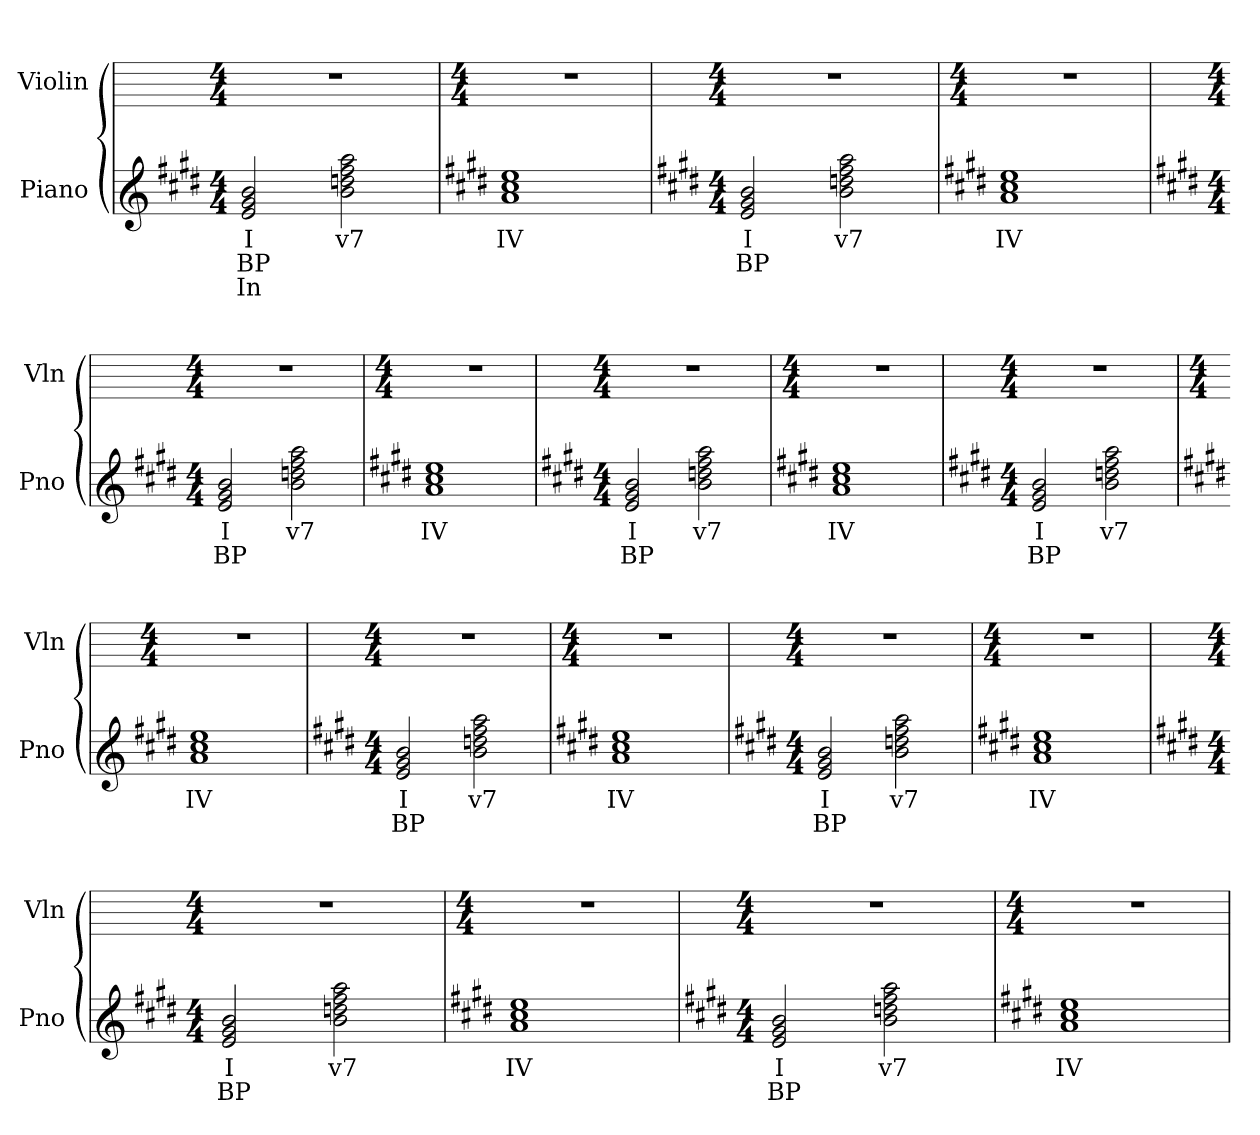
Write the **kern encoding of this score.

**kern	**text	**text	**text	**kern
*part2	*part2	*part2	*part2	*part1
*staff2	*staff2	*staff2	*staff2	*staff1
*I"Piano	*	*	*	*I"Violin
*I'Pno	*	*	*	*I'Vln
*k[f#c#g#d#]	*	*	*	*
*E:	*	*	*	*
*M4/4	*	*	*	*M4/4
=	=	=	=	=
2e 2g# 2b	I	BP	In	1r
2b 2ddn 2ff# 2aa	v7	.	.	.
=	=	=	=	=
*k[f#c#g#d#]	*	*	*	*
*E:	*	*	*	*
*	*	*	*	*M4/4
1a 1cc# 1ee	IV	.	.	1r
=	=	=	=	=
*k[f#c#g#d#]	*	*	*	*
*E:	*	*	*	*
*M4/4	*	*	*	*M4/4
2e 2g# 2b	I	BP	.	1r
2b 2ddn 2ff# 2aa	v7	.	.	.
=	=	=	=	=
*k[f#c#g#d#]	*	*	*	*
*E:	*	*	*	*
*	*	*	*	*M4/4
1a 1cc# 1ee	IV	.	.	1r
=	=	=	=	=
*k[f#c#g#d#]	*	*	*	*
*E:	*	*	*	*
*M4/4	*	*	*	*M4/4
2e 2g# 2b	I	BP	.	1r
2b 2ddn 2ff# 2aa	v7	.	.	.
=	=	=	=	=
*k[f#c#g#d#]	*	*	*	*
*E:	*	*	*	*
*	*	*	*	*M4/4
1a 1cc# 1ee	IV	.	.	1r
=	=	=	=	=
*k[f#c#g#d#]	*	*	*	*
*E:	*	*	*	*
*M4/4	*	*	*	*M4/4
2e 2g# 2b	I	BP	.	1r
2b 2ddn 2ff# 2aa	v7	.	.	.
=	=	=	=	=
*k[f#c#g#d#]	*	*	*	*
*E:	*	*	*	*
*	*	*	*	*M4/4
1a 1cc# 1ee	IV	.	.	1r
=	=	=	=	=
*k[f#c#g#d#]	*	*	*	*
*E:	*	*	*	*
*M4/4	*	*	*	*M4/4
2e 2g# 2b	I	BP	.	1r
2b 2ddn 2ff# 2aa	v7	.	.	.
=	=	=	=	=
*k[f#c#g#d#]	*	*	*	*
*E:	*	*	*	*
*	*	*	*	*M4/4
1a 1cc# 1ee	IV	.	.	1r
=	=	=	=	=
*k[f#c#g#d#]	*	*	*	*
*E:	*	*	*	*
*M4/4	*	*	*	*M4/4
2e 2g# 2b	I	BP	.	1r
2b 2ddn 2ff# 2aa	v7	.	.	.
=	=	=	=	=
*k[f#c#g#d#]	*	*	*	*
*E:	*	*	*	*
*	*	*	*	*M4/4
1a 1cc# 1ee	IV	.	.	1r
=	=	=	=	=
*k[f#c#g#d#]	*	*	*	*
*E:	*	*	*	*
*M4/4	*	*	*	*M4/4
2e 2g# 2b	I	BP	.	1r
2b 2ddn 2ff# 2aa	v7	.	.	.
=	=	=	=	=
*k[f#c#g#d#]	*	*	*	*
*E:	*	*	*	*
*	*	*	*	*M4/4
1a 1cc# 1ee	IV	.	.	1r
=	=	=	=	=
*k[f#c#g#d#]	*	*	*	*
*E:	*	*	*	*
*M4/4	*	*	*	*M4/4
2e 2g# 2b	I	BP	.	1r
2b 2ddn 2ff# 2aa	v7	.	.	.
=	=	=	=	=
*k[f#c#g#d#]	*	*	*	*
*E:	*	*	*	*
*	*	*	*	*M4/4
1a 1cc# 1ee	IV	.	.	1r
=	=	=	=	=
*k[f#c#g#d#]	*	*	*	*
*E:	*	*	*	*
*M4/4	*	*	*	*M4/4
2e 2g# 2b	I	BP	.	1r
2b 2ddn 2ff# 2aa	v7	.	.	.
=	=	=	=	=
*k[f#c#g#d#]	*	*	*	*
*E:	*	*	*	*
*	*	*	*	*M4/4
1a 1cc# 1ee	IV	.	.	1r
=	=	=	=	=
*-	*-	*-	*-	*-
